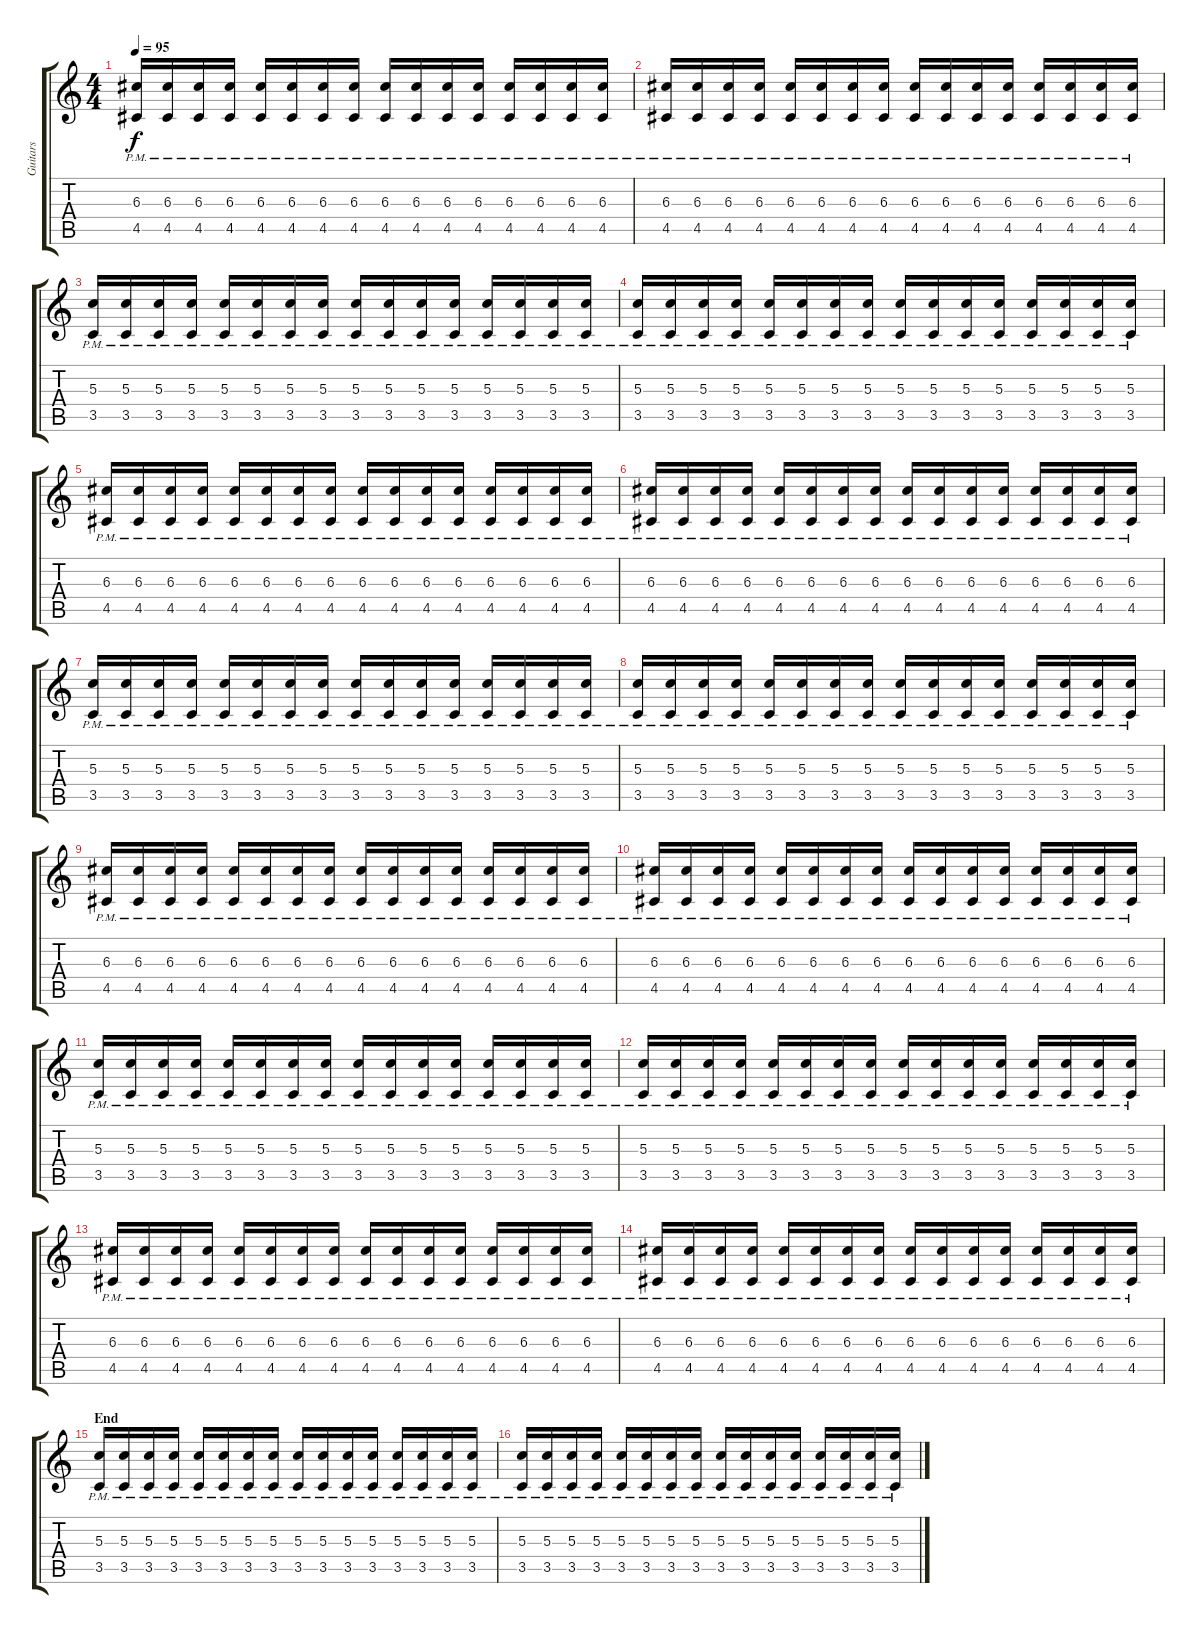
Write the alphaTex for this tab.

\track ("Guitars" "Guitars") {instrument distortionguitar}
\staff {score tabs}
\tuning (E4 B3 G3 D3 A2 D2) {hide}
\ts (4 4)
\tempo 95
\clef g2
\ks c
(6.3{pm} 4.5{pm}).16{dy f} (6.3{pm} 4.5{pm}).16 (6.3{pm} 4.5{pm}).16 (6.3{pm} 4.5{pm}).16 (6.3{pm} 4.5{pm}).16 (6.3{pm} 4.5{pm}).16 (6.3{pm} 4.5{pm}).16 (6.3{pm} 4.5{pm}).16 (6.3{pm} 4.5{pm}).16 (6.3{pm} 4.5{pm}).16 (6.3{pm} 4.5{pm}).16 (6.3{pm} 4.5{pm}).16 (6.3{pm} 4.5{pm}).16 (6.3{pm} 4.5{pm}).16 (6.3{pm} 4.5{pm}).16 (6.3{pm} 4.5{pm}).16 |
(6.3{pm} 4.5{pm}).16 (6.3{pm} 4.5{pm}).16 (6.3{pm} 4.5{pm}).16 (6.3{pm} 4.5{pm}).16 (6.3{pm} 4.5{pm}).16 (6.3{pm} 4.5{pm}).16 (6.3{pm} 4.5{pm}).16 (6.3{pm} 4.5{pm}).16 (6.3{pm} 4.5{pm}).16 (6.3{pm} 4.5{pm}).16 (6.3{pm} 4.5{pm}).16 (6.3{pm} 4.5{pm}).16 (6.3{pm} 4.5{pm}).16 (6.3{pm} 4.5{pm}).16 (6.3{pm} 4.5{pm}).16 (6.3{pm} 4.5{pm}).16 |
(5.3{pm} 3.5{pm}).16 (5.3{pm} 3.5{pm}).16 (5.3{pm} 3.5{pm}).16 (5.3{pm} 3.5{pm}).16 (5.3{pm} 3.5{pm}).16 (5.3{pm} 3.5{pm}).16 (5.3{pm} 3.5{pm}).16 (5.3{pm} 3.5{pm}).16 (5.3{pm} 3.5{pm}).16 (5.3{pm} 3.5{pm}).16 (5.3{pm} 3.5{pm}).16 (5.3{pm} 3.5{pm}).16 (5.3{pm} 3.5{pm}).16 (5.3{pm} 3.5{pm}).16 (5.3{pm} 3.5{pm}).16 (5.3{pm} 3.5{pm}).16 |
(5.3{pm} 3.5{pm}).16 (5.3{pm} 3.5{pm}).16 (5.3{pm} 3.5{pm}).16 (5.3{pm} 3.5{pm}).16 (5.3{pm} 3.5{pm}).16 (5.3{pm} 3.5{pm}).16 (5.3{pm} 3.5{pm}).16 (5.3{pm} 3.5{pm}).16 (5.3{pm} 3.5{pm}).16 (5.3{pm} 3.5{pm}).16 (5.3{pm} 3.5{pm}).16 (5.3{pm} 3.5{pm}).16 (5.3{pm} 3.5{pm}).16 (5.3{pm} 3.5{pm}).16 (5.3{pm} 3.5{pm}).16 (5.3{pm} 3.5{pm}).16 |
(6.3{pm} 4.5{pm}).16 (6.3{pm} 4.5{pm}).16 (6.3{pm} 4.5{pm}).16 (6.3{pm} 4.5{pm}).16 (6.3{pm} 4.5{pm}).16 (6.3{pm} 4.5{pm}).16 (6.3{pm} 4.5{pm}).16 (6.3{pm} 4.5{pm}).16 (6.3{pm} 4.5{pm}).16 (6.3{pm} 4.5{pm}).16 (6.3{pm} 4.5{pm}).16 (6.3{pm} 4.5{pm}).16 (6.3{pm} 4.5{pm}).16 (6.3{pm} 4.5{pm}).16 (6.3{pm} 4.5{pm}).16 (6.3{pm} 4.5{pm}).16 |
(6.3{pm} 4.5{pm}).16 (6.3{pm} 4.5{pm}).16 (6.3{pm} 4.5{pm}).16 (6.3{pm} 4.5{pm}).16 (6.3{pm} 4.5{pm}).16 (6.3{pm} 4.5{pm}).16 (6.3{pm} 4.5{pm}).16 (6.3{pm} 4.5{pm}).16 (6.3{pm} 4.5{pm}).16 (6.3{pm} 4.5{pm}).16 (6.3{pm} 4.5{pm}).16 (6.3{pm} 4.5{pm}).16 (6.3{pm} 4.5{pm}).16 (6.3{pm} 4.5{pm}).16 (6.3{pm} 4.5{pm}).16 (6.3{pm} 4.5{pm}).16 |
(5.3{pm} 3.5{pm}).16 (5.3{pm} 3.5{pm}).16 (5.3{pm} 3.5{pm}).16 (5.3{pm} 3.5{pm}).16 (5.3{pm} 3.5{pm}).16 (5.3{pm} 3.5{pm}).16 (5.3{pm} 3.5{pm}).16 (5.3{pm} 3.5{pm}).16 (5.3{pm} 3.5{pm}).16 (5.3{pm} 3.5{pm}).16 (5.3{pm} 3.5{pm}).16 (5.3{pm} 3.5{pm}).16 (5.3{pm} 3.5{pm}).16 (5.3{pm} 3.5{pm}).16 (5.3{pm} 3.5{pm}).16 (5.3{pm} 3.5{pm}).16 |
(5.3{pm} 3.5{pm}).16 (5.3{pm} 3.5{pm}).16 (5.3{pm} 3.5{pm}).16 (5.3{pm} 3.5{pm}).16 (5.3{pm} 3.5{pm}).16 (5.3{pm} 3.5{pm}).16 (5.3{pm} 3.5{pm}).16 (5.3{pm} 3.5{pm}).16 (5.3{pm} 3.5{pm}).16 (5.3{pm} 3.5{pm}).16 (5.3{pm} 3.5{pm}).16 (5.3{pm} 3.5{pm}).16 (5.3{pm} 3.5{pm}).16 (5.3{pm} 3.5{pm}).16 (5.3{pm} 3.5{pm}).16 (5.3{pm} 3.5{pm}).16 |
(6.3{pm} 4.5{pm}).16 (6.3{pm} 4.5{pm}).16 (6.3{pm} 4.5{pm}).16 (6.3{pm} 4.5{pm}).16 (6.3{pm} 4.5{pm}).16 (6.3{pm} 4.5{pm}).16 (6.3{pm} 4.5{pm}).16 (6.3{pm} 4.5{pm}).16 (6.3{pm} 4.5{pm}).16 (6.3{pm} 4.5{pm}).16 (6.3{pm} 4.5{pm}).16 (6.3{pm} 4.5{pm}).16 (6.3{pm} 4.5{pm}).16 (6.3{pm} 4.5{pm}).16 (6.3{pm} 4.5{pm}).16 (6.3{pm} 4.5{pm}).16 |
(6.3{pm} 4.5{pm}).16 (6.3{pm} 4.5{pm}).16 (6.3{pm} 4.5{pm}).16 (6.3{pm} 4.5{pm}).16 (6.3{pm} 4.5{pm}).16 (6.3{pm} 4.5{pm}).16 (6.3{pm} 4.5{pm}).16 (6.3{pm} 4.5{pm}).16 (6.3{pm} 4.5{pm}).16 (6.3{pm} 4.5{pm}).16 (6.3{pm} 4.5{pm}).16 (6.3{pm} 4.5{pm}).16 (6.3{pm} 4.5{pm}).16 (6.3{pm} 4.5{pm}).16 (6.3{pm} 4.5{pm}).16 (6.3{pm} 4.5{pm}).16 |
(5.3{pm} 3.5{pm}).16 (5.3{pm} 3.5{pm}).16 (5.3{pm} 3.5{pm}).16 (5.3{pm} 3.5{pm}).16 (5.3{pm} 3.5{pm}).16 (5.3{pm} 3.5{pm}).16 (5.3{pm} 3.5{pm}).16 (5.3{pm} 3.5{pm}).16 (5.3{pm} 3.5{pm}).16 (5.3{pm} 3.5{pm}).16 (5.3{pm} 3.5{pm}).16 (5.3{pm} 3.5{pm}).16 (5.3{pm} 3.5{pm}).16 (5.3{pm} 3.5{pm}).16 (5.3{pm} 3.5{pm}).16 (5.3{pm} 3.5{pm}).16 |
(5.3{pm} 3.5{pm}).16 (5.3{pm} 3.5{pm}).16 (5.3{pm} 3.5{pm}).16 (5.3{pm} 3.5{pm}).16 (5.3{pm} 3.5{pm}).16 (5.3{pm} 3.5{pm}).16 (5.3{pm} 3.5{pm}).16 (5.3{pm} 3.5{pm}).16 (5.3{pm} 3.5{pm}).16 (5.3{pm} 3.5{pm}).16 (5.3{pm} 3.5{pm}).16 (5.3{pm} 3.5{pm}).16 (5.3{pm} 3.5{pm}).16 (5.3{pm} 3.5{pm}).16 (5.3{pm} 3.5{pm}).16 (5.3{pm} 3.5{pm}).16 |
(6.3{pm} 4.5{pm}).16 (6.3{pm} 4.5{pm}).16 (6.3{pm} 4.5{pm}).16 (6.3{pm} 4.5{pm}).16 (6.3{pm} 4.5{pm}).16 (6.3{pm} 4.5{pm}).16 (6.3{pm} 4.5{pm}).16 (6.3{pm} 4.5{pm}).16 (6.3{pm} 4.5{pm}).16 (6.3{pm} 4.5{pm}).16 (6.3{pm} 4.5{pm}).16 (6.3{pm} 4.5{pm}).16 (6.3{pm} 4.5{pm}).16 (6.3{pm} 4.5{pm}).16 (6.3{pm} 4.5{pm}).16 (6.3{pm} 4.5{pm}).16 |
(6.3{pm} 4.5{pm}).16 (6.3{pm} 4.5{pm}).16 (6.3{pm} 4.5{pm}).16 (6.3{pm} 4.5{pm}).16 (6.3{pm} 4.5{pm}).16 (6.3{pm} 4.5{pm}).16 (6.3{pm} 4.5{pm}).16 (6.3{pm} 4.5{pm}).16 (6.3{pm} 4.5{pm}).16 (6.3{pm} 4.5{pm}).16 (6.3{pm} 4.5{pm}).16 (6.3{pm} 4.5{pm}).16 (6.3{pm} 4.5{pm}).16 (6.3{pm} 4.5{pm}).16 (6.3{pm} 4.5{pm}).16 (6.3{pm} 4.5{pm}).16 |
\section ("" "End")
(5.3{pm} 3.5{pm}).16 (5.3{pm} 3.5{pm}).16 (5.3{pm} 3.5{pm}).16 (5.3{pm} 3.5{pm}).16 (5.3{pm} 3.5{pm}).16 (5.3{pm} 3.5{pm}).16 (5.3{pm} 3.5{pm}).16 (5.3{pm} 3.5{pm}).16 (5.3{pm} 3.5{pm}).16 (5.3{pm} 3.5{pm}).16 (5.3{pm} 3.5{pm}).16 (5.3{pm} 3.5{pm}).16 (5.3{pm} 3.5{pm}).16 (5.3{pm} 3.5{pm}).16 (5.3{pm} 3.5{pm}).16 (5.3{pm} 3.5{pm}).16 |
(5.3{pm} 3.5{pm}).16 (5.3{pm} 3.5{pm}).16 (5.3{pm} 3.5{pm}).16 (5.3{pm} 3.5{pm}).16 (5.3{pm} 3.5{pm}).16 (5.3{pm} 3.5{pm}).16 (5.3{pm} 3.5{pm}).16 (5.3{pm} 3.5{pm}).16 (5.3{pm} 3.5{pm}).16 (5.3{pm} 3.5{pm}).16 (5.3{pm} 3.5{pm}).16 (5.3{pm} 3.5{pm}).16 (5.3{pm} 3.5{pm}).16 (5.3{pm} 3.5{pm}).16 (5.3{pm} 3.5{pm}).16 (5.3{pm} 3.5{pm}).16
